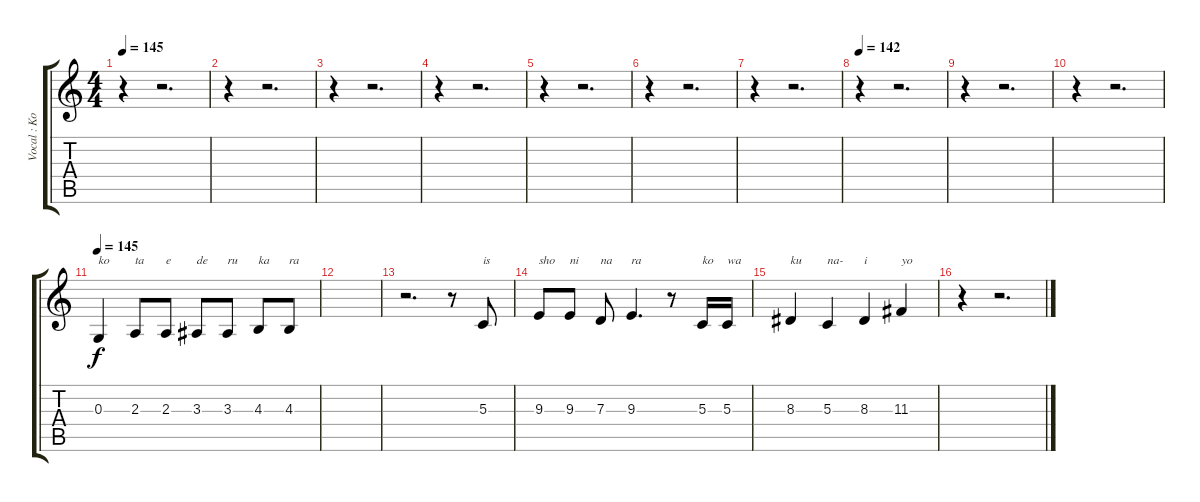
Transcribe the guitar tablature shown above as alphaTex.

\track ("Vocal : Kotobuki Tsumugi" "Vocal : Ko") {instrument ocarina}
\staff {score tabs}
\tuning (E4 B3 G3 D3 A2 E2) {hide}
\ts (4 4)
\tempo 145
\clef g2
\ks c
r.4{dy mp} r.2{d} |
r.4 r.2{d} |
r.4 r.2{d} |
r.4 r.2{d} |
r.4 r.2{d} |
r.4 r.2{d} |
r.4 r.2{d} |
\tempo 142
r.4 r.2{d} |
r.4 r.2{d} |
r.4 r.2{d} |
\tempo 145
0.3.4{txt "ko" dy f} 2.3.8{txt "ta"} 2.3.8{txt "e"} 3.3.8{txt "de"} 3.3.8{txt "ru"} 4.3.8{txt "ka"} 4.3.8{txt "ra"} |
|
r.2{d} r.8 5.3.8{txt "is"} |
9.3.8{txt "sho"} 9.3.8{txt "ni"} 7.3.8{txt "na"} 9.3.4{d txt "ra"} r.8 5.3.16{txt "ko"} 5.3.16{txt "wa"} |
8.3.4{txt "ku"} 5.3.4{txt "na-"} 8.3.4{txt "i"} 11.3.4{txt "yo"} |
r.4 r.2{d}
